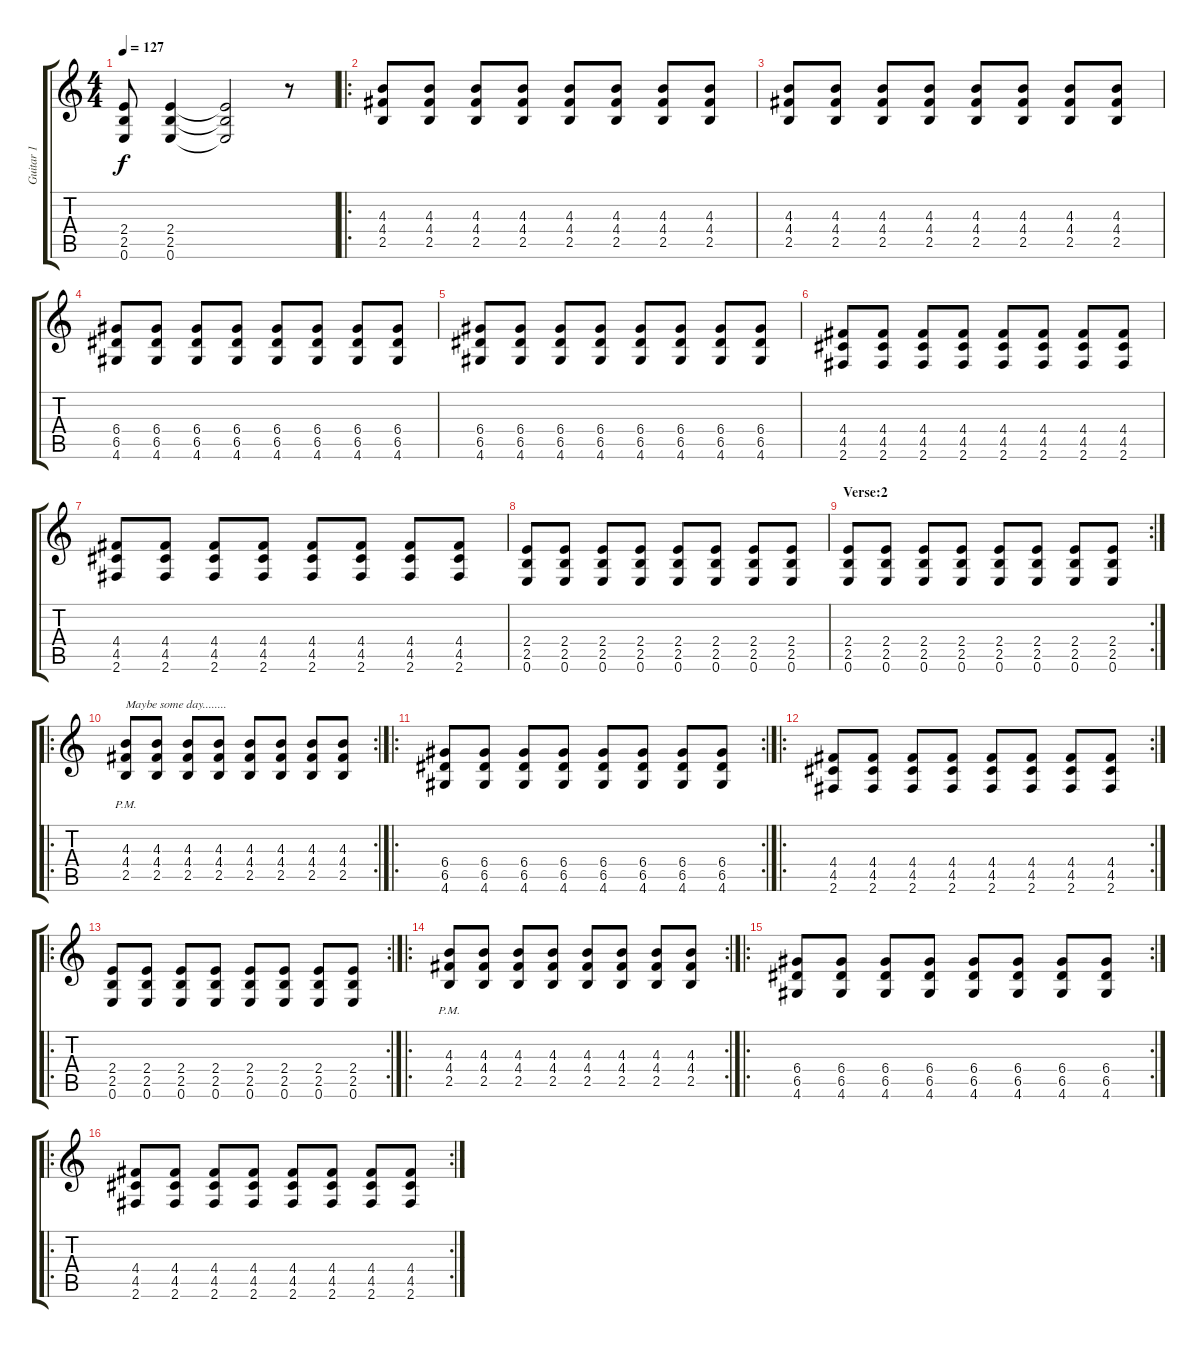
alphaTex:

\track ("Guitar 1" "Guitar 1") {instrument acousticguitarsteel}
\staff {score tabs}
\tuning (E4 B3 G3 D3 A2 E2) {hide}
\ts (4 4)
\tempo 127
\clef g2
\ks c
(2.4{t} 2.5{t} 0.6{t}).8{dy f} (2.4 2.5 0.6).4 (2.4{t} 2.5{t} 0.6{t}).2 r.8 |
\ro
(4.3 4.4 2.5).8 (4.3 4.4 2.5).8 (4.3 4.4 2.5).8 (4.3 4.4 2.5).8 (4.3 4.4 2.5).8 (4.3 4.4 2.5).8 (4.3 4.4 2.5).8 (4.3 4.4 2.5).8 |
(4.3 4.4 2.5).8 (4.3 4.4 2.5).8 (4.3 4.4 2.5).8 (4.3 4.4 2.5).8 (4.3 4.4 2.5).8 (4.3 4.4 2.5).8 (4.3 4.4 2.5).8 (4.3 4.4 2.5).8 |
(6.4 6.5 4.6).8 (6.4 6.5 4.6).8 (6.4 6.5 4.6).8 (6.4 6.5 4.6).8 (6.4 6.5 4.6).8 (6.4 6.5 4.6).8 (6.4 6.5 4.6).8 (6.4 6.5 4.6).8 |
(6.4 6.5 4.6).8 (6.4 6.5 4.6).8 (6.4 6.5 4.6).8 (6.4 6.5 4.6).8 (6.4 6.5 4.6).8 (6.4 6.5 4.6).8 (6.4 6.5 4.6).8 (6.4 6.5 4.6).8 |
(4.4 4.5 2.6).8 (4.4 4.5 2.6).8 (4.4 4.5 2.6).8 (4.4 4.5 2.6).8 (4.4 4.5 2.6).8 (4.4 4.5 2.6).8 (4.4 4.5 2.6).8 (4.4 4.5 2.6).8 |
(4.4 4.5 2.6).8 (4.4 4.5 2.6).8 (4.4 4.5 2.6).8 (4.4 4.5 2.6).8 (4.4 4.5 2.6).8 (4.4 4.5 2.6).8 (4.4 4.5 2.6).8 (4.4 4.5 2.6).8 |
(2.4 2.5 0.6).8 (2.4 2.5 0.6).8 (2.4 2.5 0.6).8 (2.4 2.5 0.6).8 (2.4 2.5 0.6).8 (2.4 2.5 0.6).8 (2.4 2.5 0.6).8 (2.4 2.5 0.6).8 |
\rc 2
\section ("" "Verse:2")
(2.4 2.5 0.6).8 (2.4 2.5 0.6).8 (2.4 2.5 0.6).8 (2.4 2.5 0.6).8 (2.4 2.5 0.6).8 (2.4 2.5 0.6).8 (2.4 2.5 0.6).8 (2.4 2.5 0.6).8 |
\ro
\rc 2
(4.3{pm} 4.4 2.5).8{txt "Maybe some day........"} (4.3 4.4 2.5).8 (4.3 4.4 2.5).8 (4.3 4.4 2.5).8 (4.3 4.4 2.5).8 (4.3 4.4 2.5).8 (4.3 4.4 2.5).8 (4.3 4.4 2.5).8 |
\ro
\rc 2
(6.4 6.5 4.6).8 (6.4 6.5 4.6).8 (6.4 6.5 4.6).8 (6.4 6.5 4.6).8 (6.4 6.5 4.6).8 (6.4 6.5 4.6).8 (6.4 6.5 4.6).8 (6.4 6.5 4.6).8 |
\ro
\rc 2
(4.4 4.5 2.6).8 (4.4 4.5 2.6).8 (4.4 4.5 2.6).8 (4.4 4.5 2.6).8 (4.4 4.5 2.6).8 (4.4 4.5 2.6).8 (4.4 4.5 2.6).8 (4.4 4.5 2.6).8 |
\ro
\rc 2
(2.4 2.5 0.6).8 (2.4 2.5 0.6).8 (2.4 2.5 0.6).8 (2.4 2.5 0.6).8 (2.4 2.5 0.6).8 (2.4 2.5 0.6).8 (2.4 2.5 0.6).8 (2.4 2.5 0.6).8 |
\ro
\rc 2
(4.3{pm} 4.4 2.5).8 (4.3 4.4 2.5).8 (4.3 4.4 2.5).8 (4.3 4.4 2.5).8 (4.3 4.4 2.5).8 (4.3 4.4 2.5).8 (4.3 4.4 2.5).8 (4.3 4.4 2.5).8 |
\ro
\rc 2
(6.4 6.5 4.6).8 (6.4 6.5 4.6).8 (6.4 6.5 4.6).8 (6.4 6.5 4.6).8 (6.4 6.5 4.6).8 (6.4 6.5 4.6).8 (6.4 6.5 4.6).8 (6.4 6.5 4.6).8 |
\ro
\rc 2
(4.4 4.5 2.6).8 (4.4 4.5 2.6).8 (4.4 4.5 2.6).8 (4.4 4.5 2.6).8 (4.4 4.5 2.6).8 (4.4 4.5 2.6).8 (4.4 4.5 2.6).8 (4.4 4.5 2.6).8
